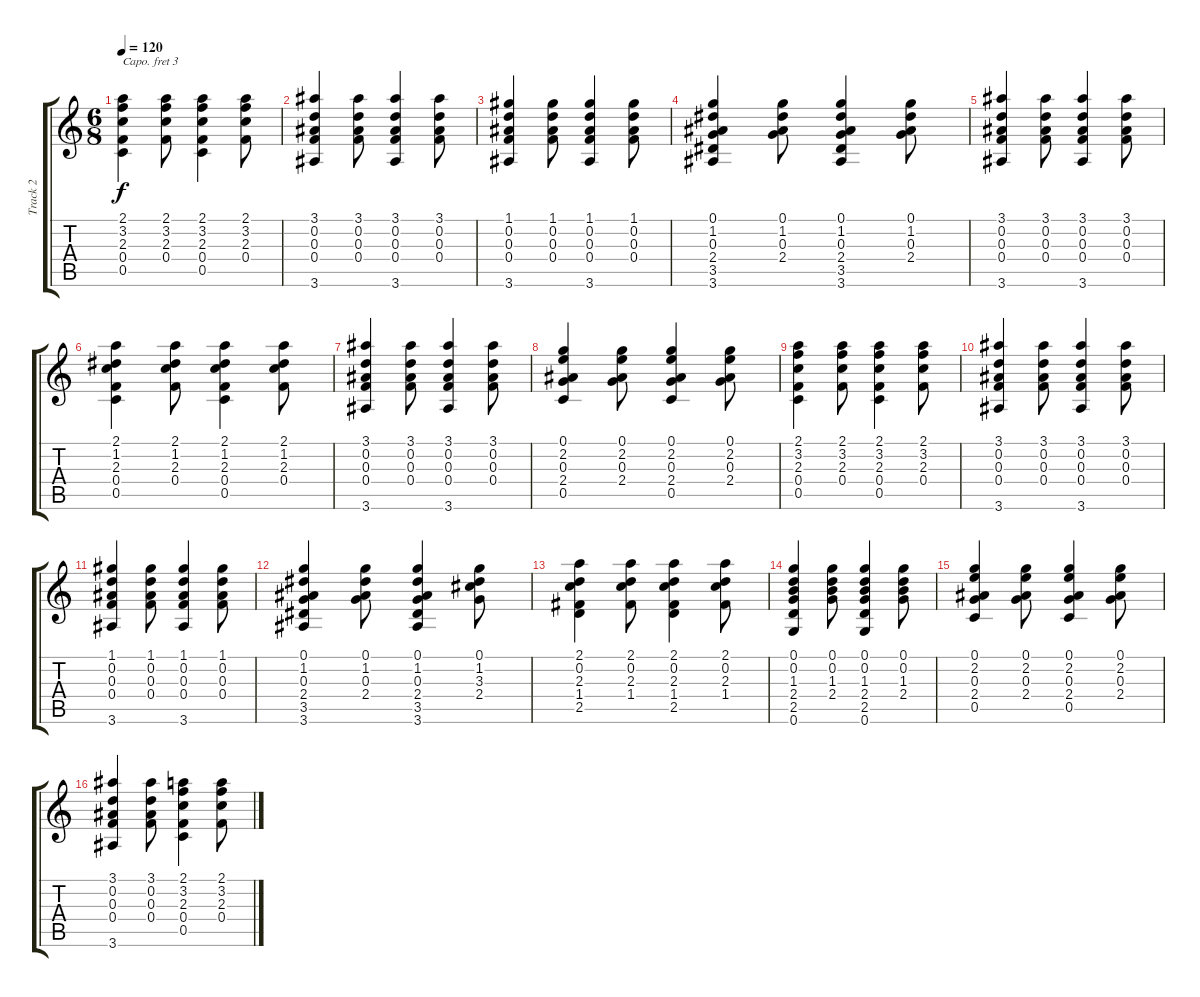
\track ("Track 2" "Track 2") {instrument acousticguitarsteel}
\staff {score tabs}
\capo 3
\tuning (E4 B3 G3 D3 A2 E2) {hide}
\ts (6 8)
\tempo 120
\clef g2
\ks c
(2.1 3.2 2.3 0.4 0.5).4{dy f} (2.1 3.2 2.3 0.4).8 (2.1 3.2 2.3 0.4 0.5).4 (2.1 3.2 2.3 0.4).8 |
(3.1 0.2 0.3 0.4 3.6).4 (3.1 0.2 0.3 0.4).8 (3.1 0.2 0.3 0.4 3.6).4 (3.1 0.2 0.3 0.4).8 |
(1.1 0.2 0.3 0.4 3.6).4 (1.1 0.2 0.3 0.4).8 (1.1 0.2 0.3 0.4 3.6).4 (1.1 0.2 0.3 0.4).8 |
(0.1 1.2 0.3 2.4 3.5 3.6).4 (0.1 1.2 0.3 2.4).8 (0.1 1.2 0.3 2.4 3.5 3.6).4 (0.1 1.2 0.3 2.4).8 |
(3.1 0.2 0.3 0.4 3.6).4 (3.1 0.2 0.3 0.4).8 (3.1 0.2 0.3 0.4 3.6).4 (3.1 0.2 0.3 0.4).8 |
(2.1 1.2 2.3 0.4 0.5).4 (2.1 1.2 2.3 0.4).8 (2.1 1.2 2.3 0.4 0.5).4 (2.1 1.2 2.3 0.4).8 |
(3.1 0.2 0.3 0.4 3.6).4 (3.1 0.2 0.3 0.4).8 (3.1 0.2 0.3 0.4 3.6).4 (3.1 0.2 0.3 0.4).8 |
(0.1 2.2 0.3 2.4 0.5).4 (0.1 2.2 0.3 2.4).8 (0.1 2.2 0.3 2.4 0.5).4 (0.1 2.2 0.3 2.4).8 |
(2.1 3.2 2.3 0.4 0.5).4 (2.1 3.2 2.3 0.4).8 (2.1 3.2 2.3 0.4 0.5).4 (2.1 3.2 2.3 0.4).8 |
(3.1 0.2 0.3 0.4 3.6).4 (3.1 0.2 0.3 0.4).8 (3.1 0.2 0.3 0.4 3.6).4 (3.1 0.2 0.3 0.4).8 |
(1.1 0.2 0.3 0.4 3.6).4 (1.1 0.2 0.3 0.4).8 (1.1 0.2 0.3 0.4 3.6).4 (1.1 0.2 0.3 0.4).8 |
(0.1 1.2 0.3 2.4 3.5 3.6).4 (0.1 1.2 0.3 2.4).8 (0.1 1.2 0.3 2.4 3.5 3.6).4 (0.1 1.2 3.3 2.4).8 |
(2.1 0.2 2.3 1.4 2.5).4 (2.1 0.2 2.3 1.4).8 (2.1 0.2 2.3 1.4 2.5).4 (2.1 0.2 2.3 1.4).8 |
(0.1 0.2 1.3 2.4 2.5 0.6).4 (0.1 0.2 1.3 2.4).8 (0.1 0.2 1.3 2.4 2.5 0.6).4 (0.1 0.2 1.3 2.4).8 |
(0.1 2.2 0.3 2.4 0.5).4 (0.1 2.2 0.3 2.4).8 (0.1 2.2 0.3 2.4 0.5).4 (0.1 2.2 0.3 2.4).8 |
(3.1 0.2 0.3 0.4 3.6).4 (3.1 0.2 0.3 0.4).8 (2.1 3.2 2.3 0.4 0.5).4 (2.1 3.2 2.3 0.4).8
